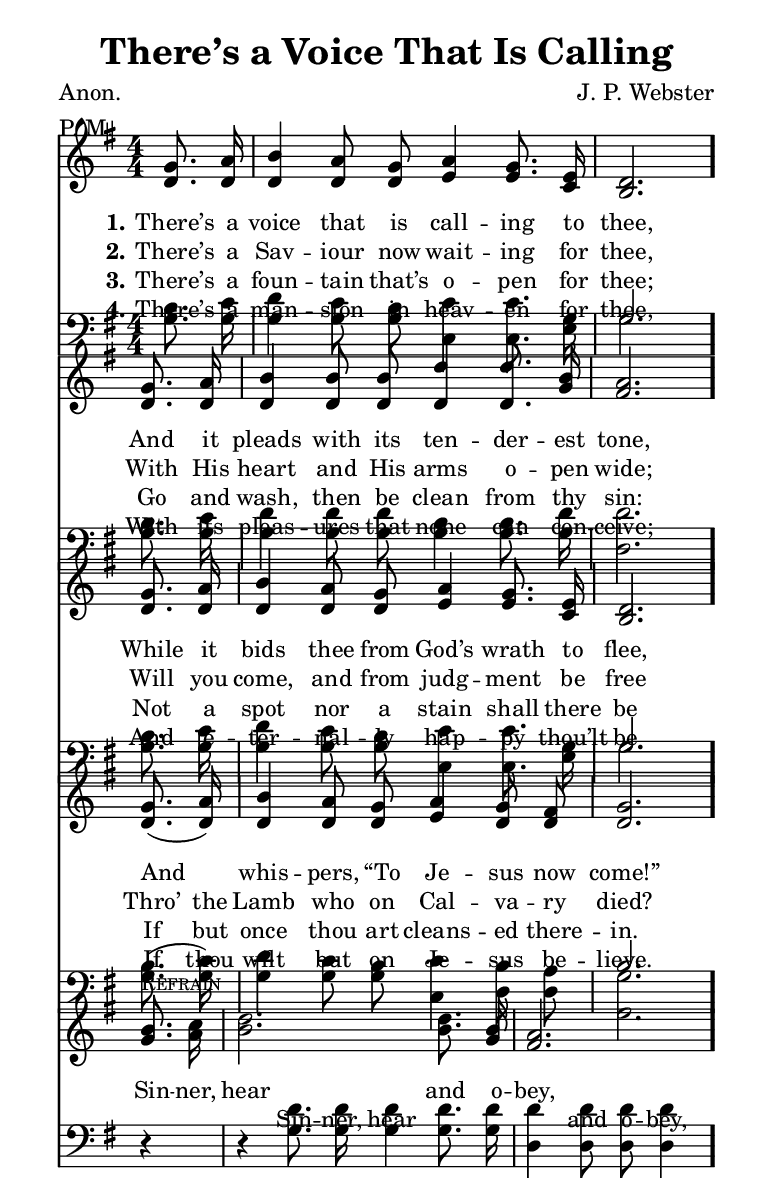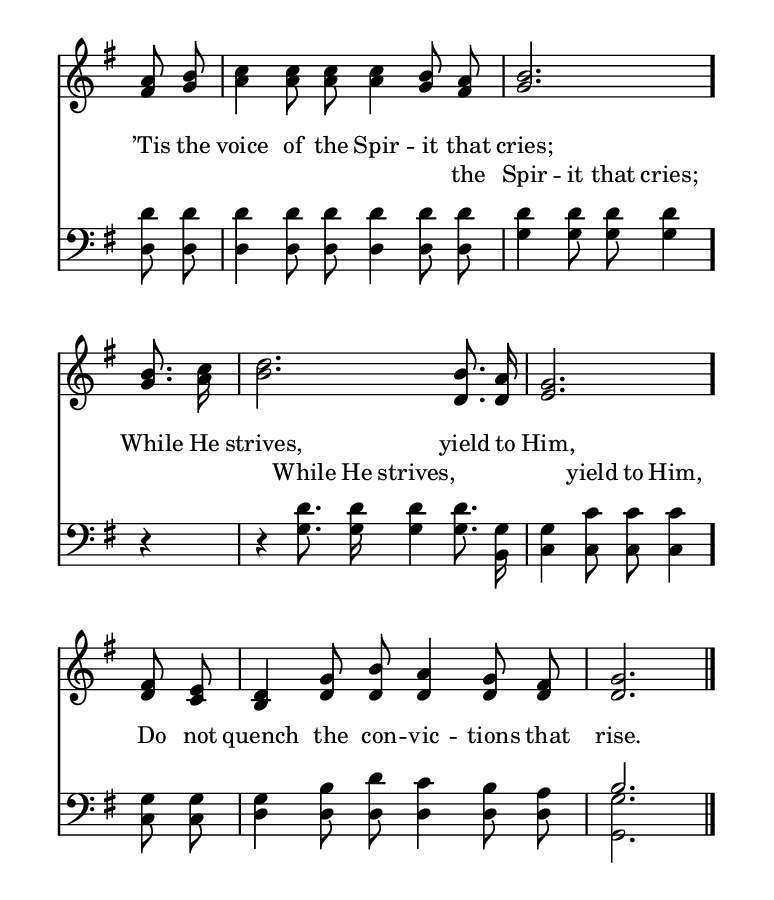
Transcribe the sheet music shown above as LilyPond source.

\include "common/global.ily"
\paper {
  \include "common/paper.ily"
  ragged-last-bottom = ##t
  system-count = 8
systems-per-page = 5

}

\header{
  %gospel
  hymnnumber = "126"
  title = "There’s a Voice That Is Calling"
  tunename = "Sweet Bye and Bye"
  meter = "P. M." % Little Flock has 9. 9. 9. 9. Anapaestic Irr.
  poet = "Anon."
  composer = "J. P. Webster"
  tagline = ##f
}

% for fermata in MIDI
ta = { \tempo 4=80 }
tb = { \tempo 4=40 }

patternAA = { c8.  c16  | c4 c8 c8 c4 c8. c16 c2. }
patternAB = { c8.( c16) | c4 c8 c8 c4 c8  c8  c2. }

patternBA = { c8. c16 | c2. c8. c16 c2. }
patternBB = { c8 c8 | c4 c8 c8 c4 c8 c8 | c2. }

patternCA = { c4 | c4 c8. c16 c4 c8. c16 | c4 c8 c8 c4 }
patternCB = { c8 c8 | c4 c8 c8 c4 c8 c8 | c4 c8 c8 c4 }

global = {
  \include "common/overrides.ily"
  \override Staff.TimeSignature.style = #'numbered
  \time 4/4
  \override Score.MetronomeMark.transparent = ##t % hide all fermata changes too
  \ta
  \key g \major
  \partial 4
  \autoBeamOff
}

notesSoprano = {
\global
\relative c'' {

  \changePitch \patternAA { g a | b a g a g e | d }
  \changePitch \patternAA { g a | b b b d d b | a }
  \changePitch \patternAA { g a | b a g a g e | d }
  \changePitch \patternAB { g a | b a g a g fis | g }

  \eogbreak
  << s^\markup { \small \caps "Refrain" }
  \changePitch \patternBA { b c | d d b a } >>
  \changePitch \patternBB { a b | c c c c b a | b }
  \changePitch \patternBA { b c | d b a g }
  \changePitch \patternBB { fis e | d g b a g fis | g }

  \bar "|."

}
}

notesAlto = {
\global
\relative e' {

  \changePitch \patternAA { d d | d d d e e c | b }
  \changePitch \patternAA { d d | d d d d d g | fis }
  \changePitch \patternAA { d d | d d d e e c | b }
  \changePitch \patternAB { d d | d d d e d d | d }

  \changePitch \patternBA { g a | b b g | fis }
  \changePitch \patternBB { fis g | a a a a g fis | g }
  \changePitch \patternBA { g a | b d, d | e }
  \changePitch \patternBB { d c | b d d d d d | d }

}
}

notesTenor = {
\global
\relative a {

  \changePitch \patternAA { b c | d c b c c g | g }
  \changePitch \patternAA { b c | d d d b b d | d }
  \changePitch \patternAA { b c | d c b c c g | g }
  \changePitch \patternAB { b c | d c b c b a | b}

  \changePitch \patternCA { r | r d d d d d | d d d d }
  \changePitch \patternCB { d d | d d d d d d | d d d d }
  \changePitch \patternCA { r | r d d d d g, | g c c c }
  \changePitch \patternBB { g g | g b d c b a | b }

}
}

notesBass = {
\global
\relative f {

  \changePitch \patternAA { g g | g g g c, c e | g }
  \changePitch \patternAA { g g | g g g g g g | d }
  \changePitch \patternAA { g g | g g g c, c e | g }
  \changePitch \patternAB { g g | g g g c, d d | <g g,> }

  \changePitch \patternCA { r | r g g g g g | d d d d }
  \changePitch \patternCB { d d | d d d d d d | g g g g }
  \changePitch \patternCA { r | r g g g g b, | c c c c }
  \changePitch \patternBB { c c | d d d d d d | <g g,> }

}
}

Refrain = \lyricmode {

Sin -- ner, hear and o -- bey, \bar "."
’Tis the voice of the Spir -- it that cries; \bar "."
While He strives, yield to Him, \bar "."
Do not quench the con -- vic -- tions that rise. \bar "."

}

wordsA = \lyricmode {
\set stanza = "1."

There’s a voice that is call -- ing to thee, \bar "."
And it pleads with its ten -- der -- est tone, \bar "."
While it bids thee from God’s wrath to flee, \bar "."
And whis -- pers, “To Je -- sus now come!” \bar "."

}

wordsB = \lyricmode {
\set stanza = "2."

There’s a Sav -- iour now wait -- ing for thee,
With His heart and His arms o -- pen wide;
Will you come, and from judg -- ment be free
{ \mon } Thro’ the { \moff } Lamb who on Cal -- va -- ry died?

\Refrain

}

wordsC = \lyricmode {
\set stanza = "3."

There’s a foun -- tain that’s o -- pen for thee;
Go and wash, then be clean from thy sin:
Not a spot nor a stain shall there be
{ \mon } If but { \moff } once thou art cleans -- ed there -- in.

}

wordsD = \lyricmode {
\set stanza = "4."

There’s a man -- sion in heav -- en for thee,
With its pleas -- ures that none can con -- ceive;
And e -- ter -- nal -- ly hap -- py thou’lt be
{ \mon } If thou { \moff } wilt but on Je -- sus be -- lieve.

}

underWords = \lyricmode {

{ \repeat unfold 36 { \skip 4 } }
Sin -- ner, hear { \repeat unfold 3 { \skip 4 } } and o -- bey,
{ \repeat unfold 7 { \skip 4 } }
the Spir -- it that cries;
While He strives, { \repeat unfold 3 { \skip 4 } } yield to Him,

}

\score {
  \context ChoirStaff <<
    \context Staff = upper <<
      \set Staff.autoBeaming = ##f
      \set ChoirStaff.systemStartDelimiter = #'SystemStartBar
      \set ChoirStaff.printPartCombineTexts = ##f
      \partcombine #'(2 . 11) \notesSoprano \notesAlto
      \context NullVoice = sopranos { \voiceOne << \notesSoprano >> }
      \context Lyrics = one   \lyricsto sopranos \wordsA
      \context Lyrics = two   \lyricsto sopranos \wordsB
      \context Lyrics = three \lyricsto sopranos \wordsC
      \context Lyrics = four  \lyricsto sopranos \wordsD
    >>
    \context Staff = men <<
      \set Staff.autoBeaming = ##f
      \clef bass
      \set ChoirStaff.printPartCombineTexts = ##f
      \partcombine #'(2 . 11) \notesTenor \notesBass
      \context NullVoice = tenors { \voiceOne << \notesTenor >> }
    >>
    \context Lyrics = three \lyricsto tenors \underWords
  >>
  \layout {
    \include "common/layout.ily"
  }
  #(cond ((ly:get-option 'eog-midi-permitted) #{ \midi{
    \include "common/midi.ily"
  } #}))
}

\version "2.19.49"  % necessary for upgrading to future LilyPond versions.

% vi:set et ts=2 sw=2 ai nocindent syntax=lilypond:
